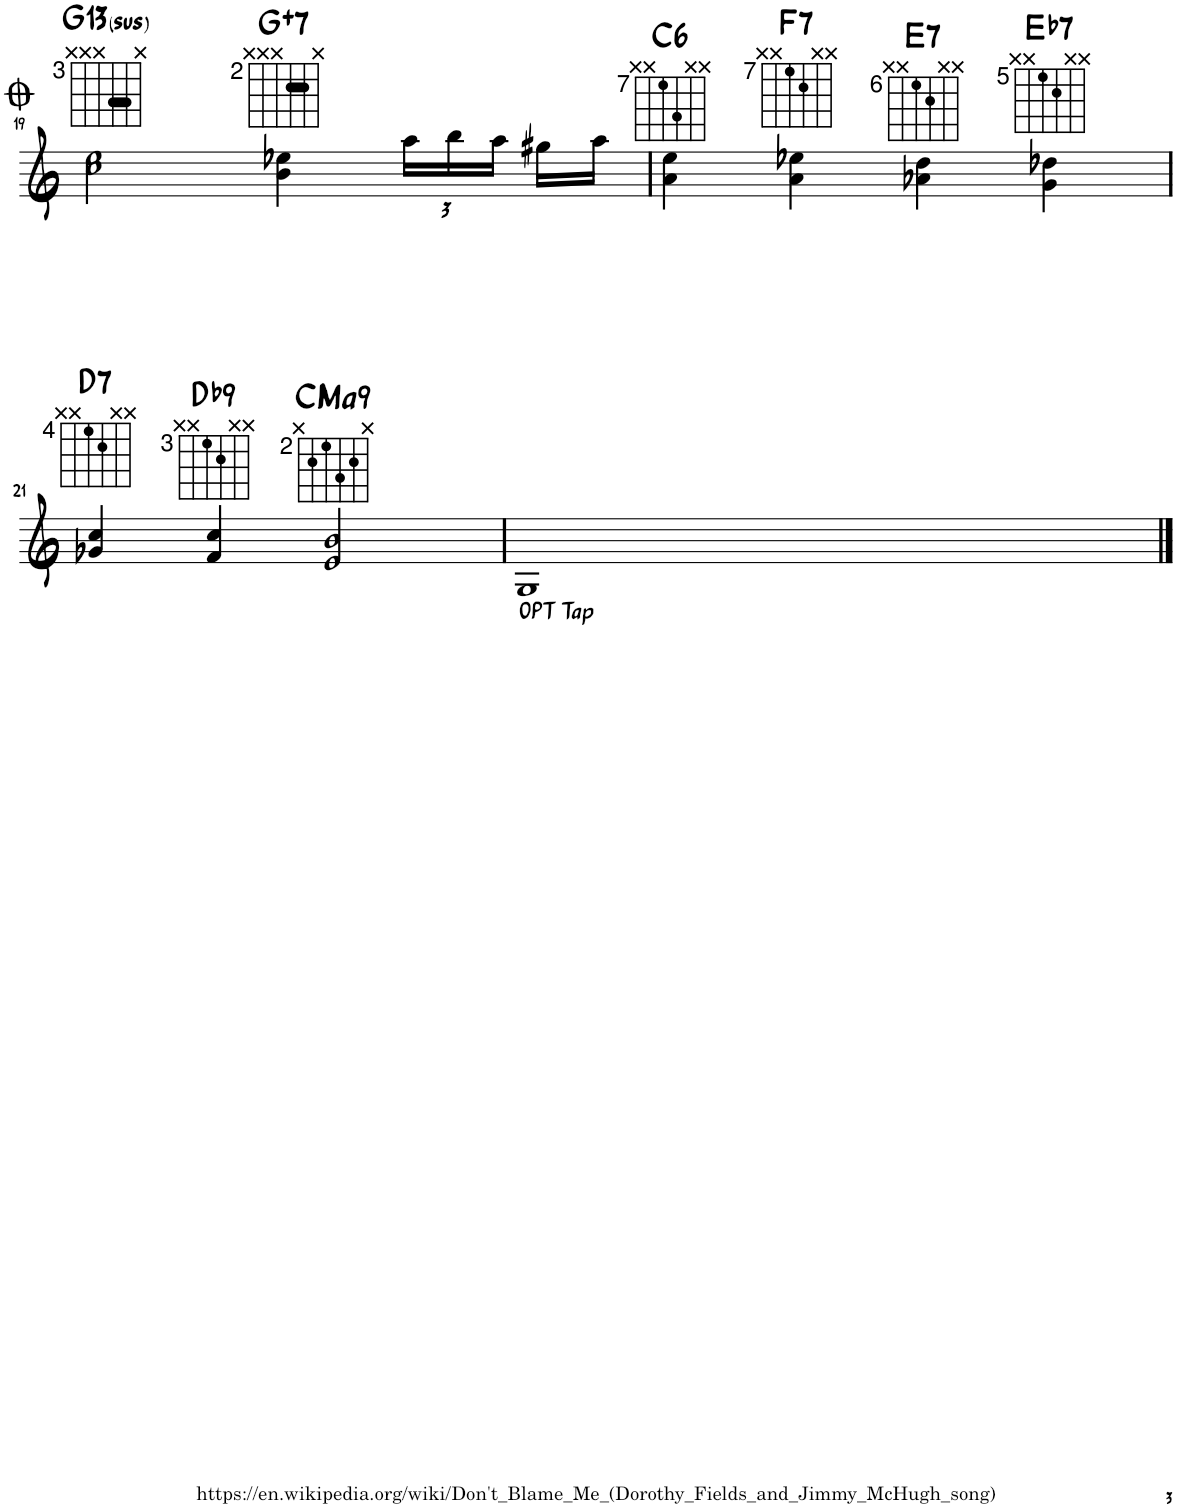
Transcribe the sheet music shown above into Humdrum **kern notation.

**kern	**harte
*part1	*part1
*staff1	*
*I"Piano	*
*I'Pno.	*
!!LO:PB:g=z
*clefG2	*
*k[]	*
*M4/4	*
=19	=19
!	!LO:H:kt=13
2cc\ 2ee\	G:sus4(7,9,11,13)
!	!LO:H:kt=7
4b\ 4ee-X\	G:aug(b7)
*Xbrackettup	*
24aa\LL	.
24bb\	.
24aa\JJ	.
16gg#X\LL	.
16aa\JJ	.
=20	=20
!	!LO:H:kt=6
4a\ 4ee\	C:maj6
!	!LO:H:kt=7
4a\ 4ee-X\	F:7
!	!LO:H:kt=7
4a-X\ 4dd\	E:7
!	!LO:H:kt=7
4g\ 4dd-X\	Eb:7
!!LO:LB:g=z
=21	=21
!	!LO:H:kt=7
4g-X/ 4cc/	D:7
!	!LO:H:kt=9
4f/ 4cc/	Db:9
!	!LO:H:kt=Ma9
2e/ 2b/	C:maj9
=22	=22
!LO:TX:b:t=OPT Tap	!
1G	.
==	==
*-	*-
